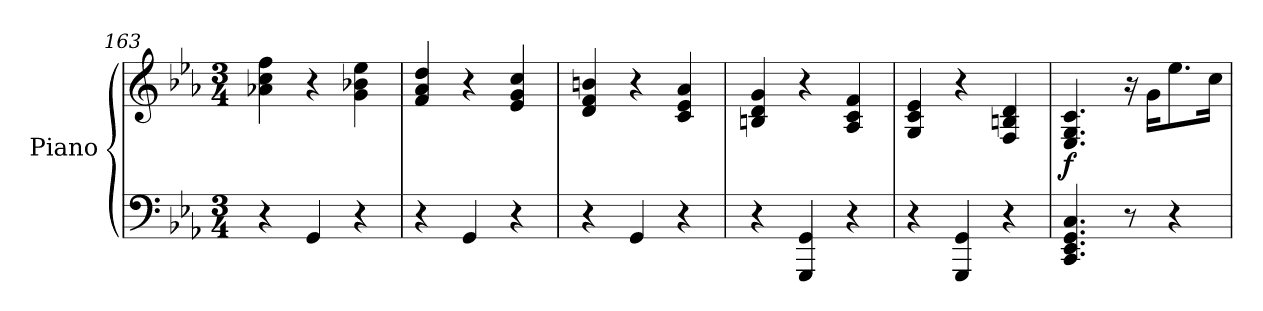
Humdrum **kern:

**kern	**kern	**dynam
*part1	*part1	*part1
*staff2	*staff1	*staff1/2
*I"Piano	*	*
*I'Pno	*	*
*clefF4	*clefG2	*
*k[b-e-a-]	*k[b-e-a-]	*
*E-:	*E-:	*
*M3/4	*M3/4	*
=163	=163	=163
4r	4a-X\ 4cc\ 4ff\	.
4GG/	4r	.
4r	4g\ 4b-X\ 4ee-\	.
=164	=164	=164
4r	4f/ 4a-/ 4dd/	.
4GG/	4r	.
4r	4e-/ 4g/ 4cc/	.
=165	=165	=165
4r	4d/ 4f/ 4bn/	.
4GG/	4r	.
4r	4c/ 4e-/ 4a-/	.
=166	=166	=166
4r	4Bn/ 4d/ 4g/	.
4GGG/ 4GG/	4r	.
4r	4A-/ 4c/ 4f/	.
=167	=167	=167
4r	4G/ 4c/ 4e-/	.
4GGG/ 4GG/	4r	.
4r	4F/ 4Bn/ 4d/	.
!!LO:LB:g=z
=168	=168	=168
!	!	!LO:DY:b
4.CC/ 4.EE-/ 4.GG/ 4.C/	4.E-/ 4.G/ 4.c/	f
8r	16r	.
.	16g\KL	.
4r	8.ee-\	.
.	16cc\Jk	.
=	=	=
*-	*-	*-
